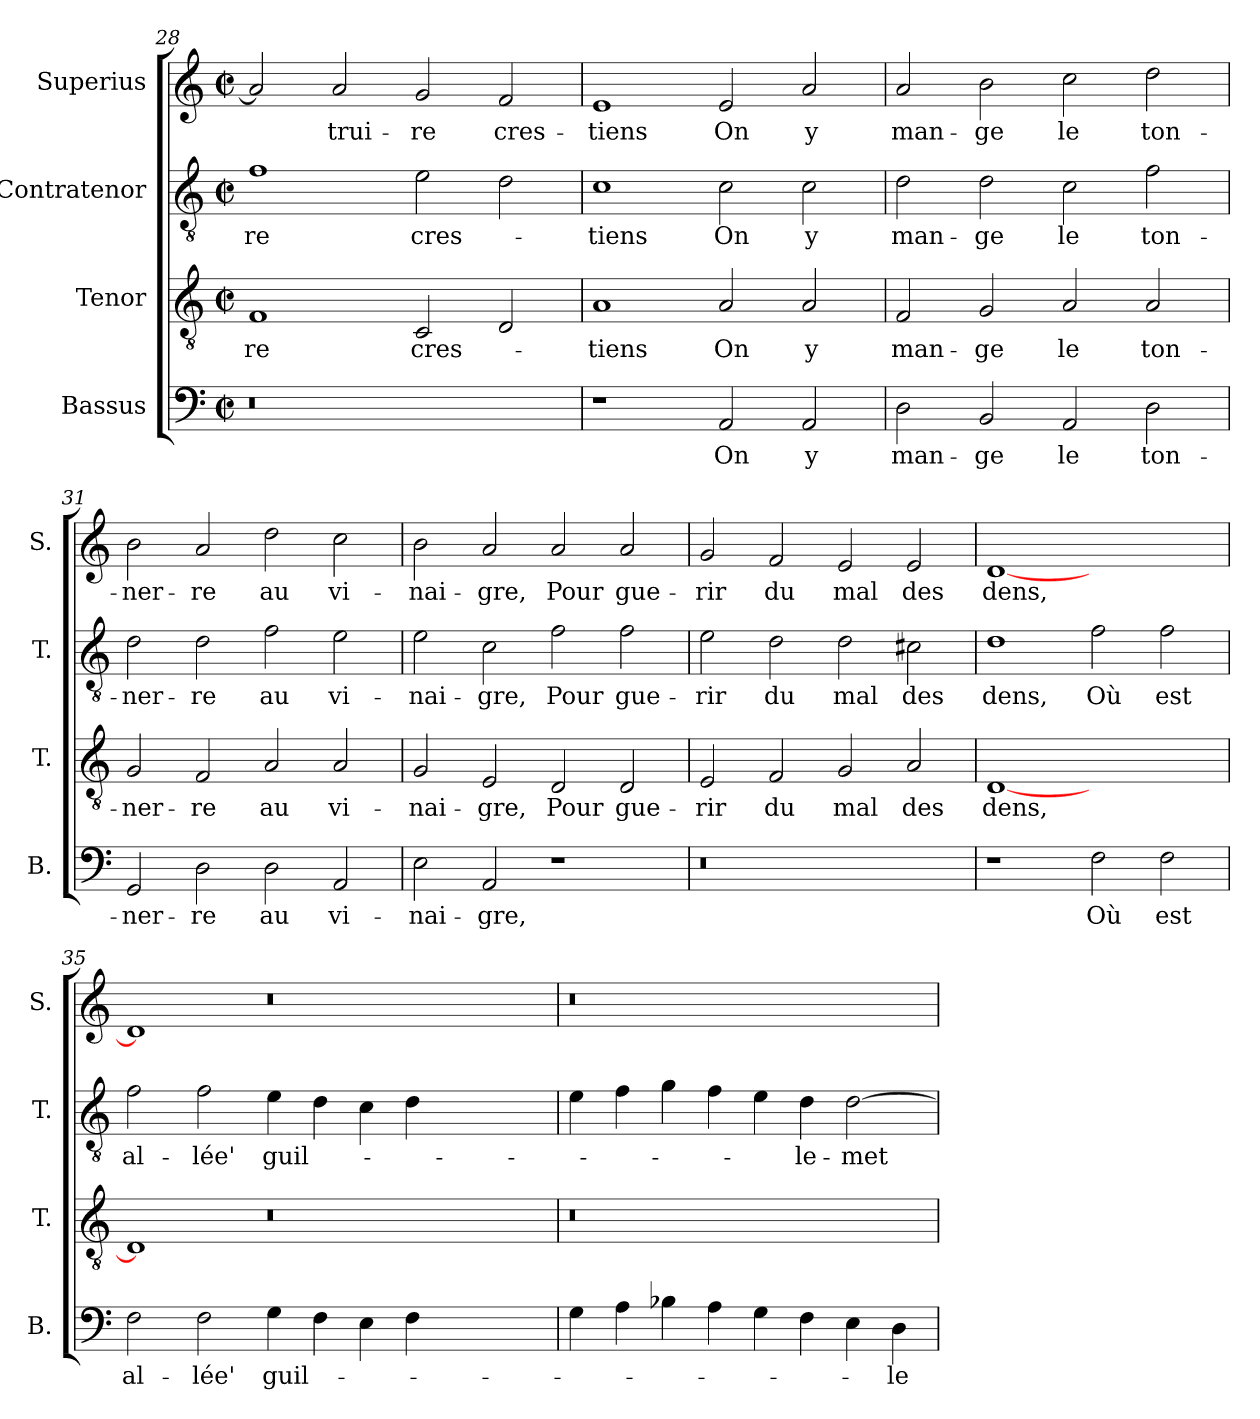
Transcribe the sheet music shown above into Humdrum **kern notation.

**kern	**text	**kern	**text	**kern	**text	**kern	**text
*part4	*part4	*part3	*part3	*part2	*part2	*part1	*part1
*staff4	*staff4	*staff3	*staff3	*staff2	*staff2	*staff1	*staff1
*I"Bassus	*	*I"Tenor	*	*I"Contratenor	*	*I"Superius	*
*I'B.	*	*I'T.	*	*I'T.	*	*I'S.	*
*clefF4	*	*clefGv2	*	*clefGv2	*	*clefG2	*
*	*	*ITrd7c12	*	*ITrd7c12	*	*	*
*k[]	*	*k[]	*	*k[]	*	*k[]	*
*C:	*	*C:	*	*C:	*	*C:	*
*M2/2	*	*M2/2	*	*M2/2	*	*M2/2	*
*met(c|)	*	*met(c|)	*	*met(c|)	*	*met(c|)	*
=28	=28	=28	=28	=28	=28	=28	=28
!LO:N:vis=0	!	!	!	!	!	!	!
1r	.	1FF/	-re	1F\	-re	2a/]	.
.	.	.	.	.	.	2a/	-trui-
1ryy	.	2CC/	cres-	2E\	cres-	2g/	-re
.	.	2DD/	.	2D\	.	2f/	cres-
=29	=29	=29	=29	=29	=29	=29	=29
1r	.	1AA/	-tiens	1C\	-tiens	1e/	-tiens
2AA/	On	2AA/	On	2C\	On	2e/	On
2AA/	y	2AA/	y	2C\	y	2a/	y
=30	=30	=30	=30	=30	=30	=30	=30
2D\	man-	2FF/	man-	2D\	man-	2a/	man-
2BB/	-ge	2GG/	-ge	2D\	-ge	2b\	-ge
2AA/	le	2AA/	le	2C\	le	2cc\	le
2D\	ton-	2AA/	ton-	2F\	ton-	2dd\	ton-
!!LO:LB:g=z
=31	=31	=31	=31	=31	=31	=31	=31
2GG/	-ner-	2GG/	-ner-	2D\	-ner-	2b\	-ner-
2D\	-re	2FF/	-re	2D\	-re	2a/	-re
2D\	au	2AA/	au	2F\	au	2dd\	au
2AA/	vi-	2AA/	vi-	2E\	vi-	2cc\	vi-
=32	=32	=32	=32	=32	=32	=32	=32
2E\	-nai-	2GG/	-nai-	2E\	-nai-	2b\	-nai-
2AA/	-gre,	2EE/	-gre,	2C\	-gre,	2a/	-gre,
1r	.	2DD/	Pour	2F\	Pour	2a/	Pour
.	.	2DD/	gue-	2F\	gue-	2a/	gue-
=33	=33	=33	=33	=33	=33	=33	=33
!LO:N:vis=0	!	!	!	!	!	!	!
1r	.	2EE/	-rir	2E\	-rir	2g/	-rir
.	.	2FF/	du	2D\	du	2f/	du
1ryy	.	2GG/	mal	2D\	mal	2e/	mal
.	.	2AA/	des	2C#X\	des	2e/	des
=34	=34	=34	=34	=34	=34	=34	=34
1r	.	[1DD/	dens,	1D\	dens,	[1d/	dens,
2F\	Où	1ryy	.	2F\	Où	1ryy	.
2F\	est	.	.	2F\	est	.	.
=35	=35	=35	=35	=35	=35	=35	=35
2F\	al-	1DD/]	.	2F\	al-	1d/]	.
2F\	-lée'	.	.	2F\	-lée'	.	.
!	!	!LO:N:vis=0	!	!	!	!LO:N:vis=0	!
4G\	guil-	1r	.	4E\	guil-	1r	.
4F\	.	.	.	4D\	.	.	.
4E\	.	.	.	4C\	.	.	.
4F\	.	.	.	4D\	.	.	.
1ryy	.	1ryy	.	1ryy	.	1ryy	.
!!LO:PB:g=z
=36	=36	=36	=36	=36	=36	=36	=36
!	!	!LO:N:vis=0	!	!	!	!LO:N:vis=0	!
4G\	.	1r	.	4E\	.	1r	.
4A\	.	.	.	4F\	.	.	.
4B-X\	.	.	.	4G\	.	.	.
4A\	.	.	.	4F\	.	.	.
4G\	.	1ryy	.	4E\	.	1ryy	.
4F\	.	.	.	4D\	-le-	.	.
4E\	.	.	.	[2D\	-met-	.	.
4D\	-le-	.	.	.	.	.	.
=	=	=	=	=	=	=	=
*-	*-	*-	*-	*-	*-	*-	*-
